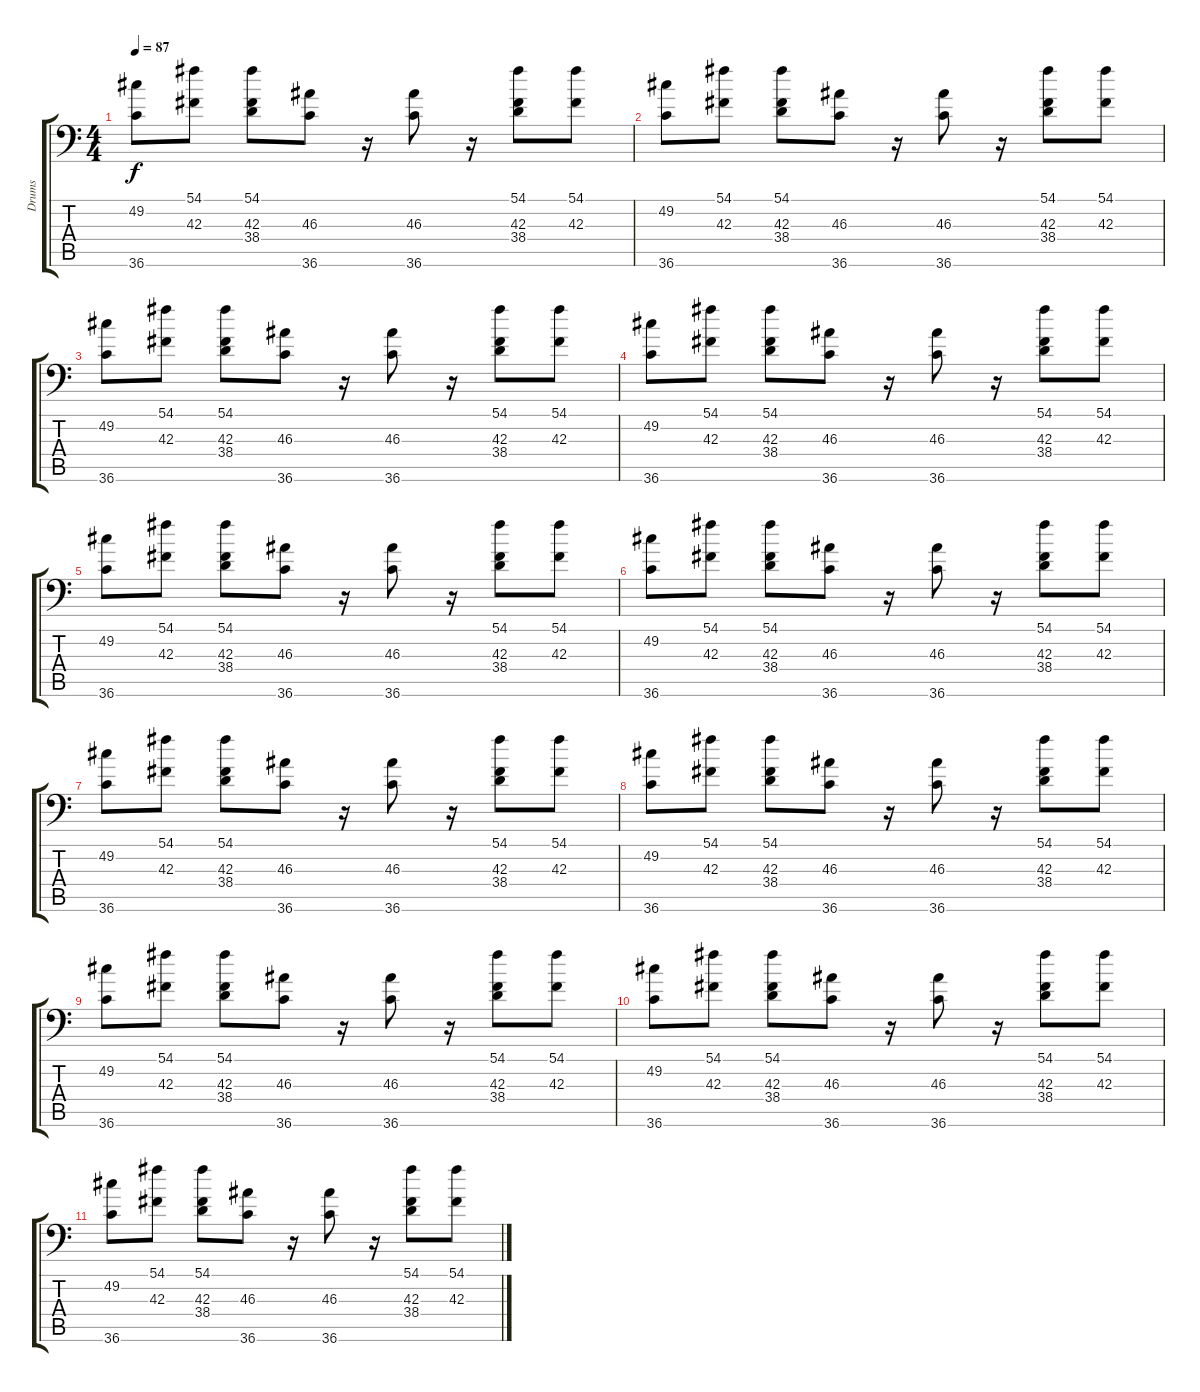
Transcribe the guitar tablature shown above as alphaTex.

\track ("Drums" "Drums") {instrument acousticgrandpiano}
\staff {score tabs}
\tuning (C-1 C-1 C-1 C-1 C-1 C-1) {hide}
\ts (4 4)
\tempo 87
\clef f4
\ks c
(49.2 36.6).8{dy f} (54.1 42.3).8 (54.1 42.3 38.4).8 (46.3 36.6).8 r.16 (46.3 36.6).8 r.16 (54.1 42.3 38.4).8 (54.1 42.3).8 |
(49.2 36.6).8 (54.1 42.3).8 (54.1 42.3 38.4).8 (46.3 36.6).8 r.16 (46.3 36.6).8 r.16 (54.1 42.3 38.4).8 (54.1 42.3).8 |
(49.2 36.6).8 (54.1 42.3).8 (54.1 42.3 38.4).8 (46.3 36.6).8 r.16 (46.3 36.6).8 r.16 (54.1 42.3 38.4).8 (54.1 42.3).8 |
(49.2 36.6).8 (54.1 42.3).8 (54.1 42.3 38.4).8 (46.3 36.6).8 r.16 (46.3 36.6).8 r.16 (54.1 42.3 38.4).8 (54.1 42.3).8 |
(49.2 36.6).8 (54.1 42.3).8 (54.1 42.3 38.4).8 (46.3 36.6).8 r.16 (46.3 36.6).8 r.16 (54.1 42.3 38.4).8 (54.1 42.3).8 |
(49.2 36.6).8 (54.1 42.3).8 (54.1 42.3 38.4).8 (46.3 36.6).8 r.16 (46.3 36.6).8 r.16 (54.1 42.3 38.4).8 (54.1 42.3).8 |
(49.2 36.6).8 (54.1 42.3).8 (54.1 42.3 38.4).8 (46.3 36.6).8 r.16 (46.3 36.6).8 r.16 (54.1 42.3 38.4).8 (54.1 42.3).8 |
(49.2 36.6).8 (54.1 42.3).8 (54.1 42.3 38.4).8 (46.3 36.6).8 r.16 (46.3 36.6).8 r.16 (54.1 42.3 38.4).8 (54.1 42.3).8 |
(49.2 36.6).8 (54.1 42.3).8 (54.1 42.3 38.4).8 (46.3 36.6).8 r.16 (46.3 36.6).8 r.16 (54.1 42.3 38.4).8 (54.1 42.3).8 |
(49.2 36.6).8 (54.1 42.3).8 (54.1 42.3 38.4).8 (46.3 36.6).8 r.16 (46.3 36.6).8 r.16 (54.1 42.3 38.4).8 (54.1 42.3).8 |
(49.2 36.6).8 (54.1 42.3).8 (54.1 42.3 38.4).8 (46.3 36.6).8 r.16 (46.3 36.6).8 r.16 (54.1 42.3 38.4).8 (54.1 42.3).8
